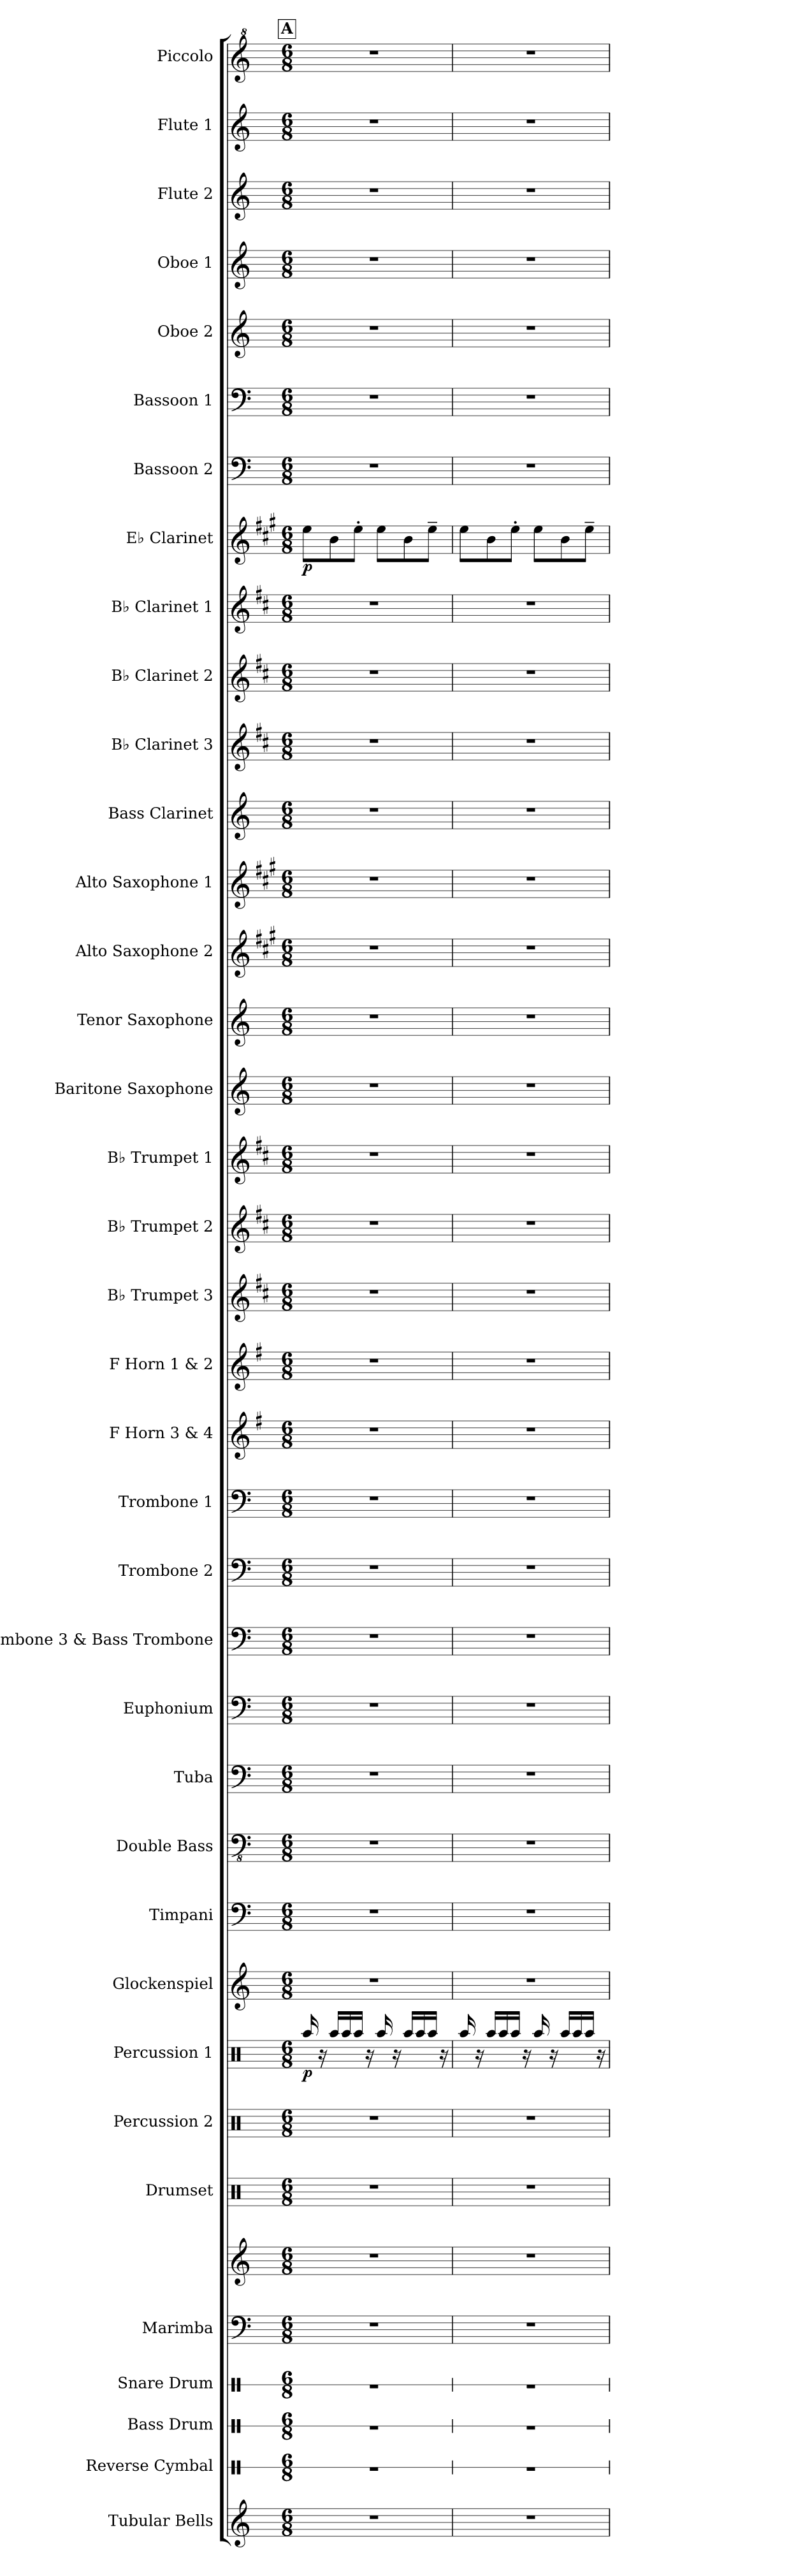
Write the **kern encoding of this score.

**kern	**kern	**kern	**kern	**kern	**kern	**kern	**kern	**kern	**dynam	**kern	**kern	**kern	**kern	**kern	**kern	**kern	**kern	**kern	**kern	**kern	**kern	**kern	**kern	**kern	**kern	**kern	**kern	**kern	**kern	**kern	**kern	**dynam	**kern	**kern	**kern	**kern	**kern	**kern	**kern
*part37	*part36	*part35	*part34	*part33	*part33	*part32	*part31	*part30	*part30	*part29	*part28	*part27	*part26	*part25	*part24	*part23	*part22	*part21	*part20	*part19	*part18	*part17	*part16	*part15	*part14	*part13	*part12	*part11	*part10	*part9	*part8	*part8	*part7	*part6	*part5	*part4	*part3	*part2	*part1
*staff38	*staff37	*staff36	*staff35	*staff34	*staff33	*staff32	*staff31	*staff30	*staff30	*staff29	*staff28	*staff27	*staff26	*staff25	*staff24	*staff23	*staff22	*staff21	*staff20	*staff19	*staff18	*staff17	*staff16	*staff15	*staff14	*staff13	*staff12	*staff11	*staff10	*staff9	*staff8	*staff8	*staff7	*staff6	*staff5	*staff4	*staff3	*staff2	*staff1
*I"Tubular Bells	*I"Reverse Cymbal	*I"Bass Drum	*I"Snare Drum	*I"Marimba	*	*I"Drumset	*I"Percussion 2	*I"Percussion 1	*	*I"Glockenspiel	*I"Timpani	*I"Double Bass	*I"Tuba	*I"Euphonium	*I"Trombone 3 &amp; Bass Trombone	*I"Trombone 2	*I"Trombone 1	*I"F Horn 3 &amp; 4	*I"F Horn 1 &amp; 2	*I"B♭ Trumpet 3	*I"B♭ Trumpet 2	*I"B♭ Trumpet 1	*I"Baritone Saxophone	*I"Tenor Saxophone	*I"Alto Saxophone 2	*I"Alto Saxophone 1	*I"Bass Clarinet	*I"B♭ Clarinet 3	*I"B♭ Clarinet 2	*I"B♭ Clarinet 1	*I"E♭ Clarinet	*	*I"Bassoon 2	*I"Bassoon 1	*I"Oboe 2	*I"Oboe 1	*I"Flute 2	*I"Flute 1	*I"Piccolo
*I'Tu. Be.	*I'R. Cym.	*I'B. Dr.	*I'Sn. Dr.	*I'Mrm.	*	*I'Drs.	*I'Perc. 2	*I'Perc. 1	*	*I'Glk.	*I'Timp.	*I'Db.	*I'Tba.	*I'Euph.	*I'Tbn. 3 B. Tbn.	*I'Tbn. 2	*I'Tbn. 1	*I'F Hn. 3 4	*I'F Hn. 1 2	*I'B♭ Tpt. 3	*I'B♭ Tpt. 2	*I'B♭ Tpt. 1	*I'Bar. Sax.	*I'T. Sax.	*I'A. Sax. 2	*I'A. Sax. 1	*I'B. Cl.	*I'B♭ Cl. 3	*I'B♭ Cl. 2	*I'B♭ Cl. 1	*I'E♭ Cl.	*	*I'Bsn. 2	*I'Bsn. 1	*I'Ob. 2	*I'Ob. 1	*I'Fl. 2	*I'Fl. 1	*I'Picc.
*	*stria1	*stria1	*stria1	*	*	*	*	*	*	*	*	*	*	*	*	*	*	*	*	*	*	*	*	*	*	*	*	*	*	*	*	*	*	*	*	*	*	*	*
*clefG2	*clefX	*clefX	*clefX	*clefF4	*clefG2	*clefX	*clefX	*clefX	*	*clefG2	*clefF4	*clefFv4	*clefF4	*clefF4	*clefF4	*clefF4	*clefF4	*clefG2	*clefG2	*clefG2	*clefG2	*clefG2	*clefG2	*clefG2	*clefG2	*clefG2	*clefG2	*clefG2	*clefG2	*clefG2	*clefG2	*	*clefF4	*clefF4	*clefG2	*clefG2	*clefG2	*clefG2	*clefG^2
*	*	*	*	*	*	*	*	*	*	*ITrd-14c-24	*	*	*	*	*	*	*	*ITrd4c7	*ITrd4c7	*ITrd1c2	*ITrd1c2	*ITrd1c2	*ITrd12c21	*ITrd8c14	*ITrd5c9	*ITrd5c9	*ITrd8c14	*ITrd1c2	*ITrd1c2	*ITrd1c2	*ITrd-2c-3	*	*	*	*	*	*	*	*ITrd-7c-12
*k[]	*k[]	*k[]	*k[]	*k[]	*k[]	*k[]	*k[]	*k[]	*	*k[]	*k[]	*k[]	*k[]	*k[]	*k[]	*k[]	*k[]	*k[]	*k[]	*k[]	*k[]	*k[]	*k[]	*k[]	*k[]	*k[]	*k[]	*k[]	*k[]	*k[]	*k[]	*	*k[]	*k[]	*k[]	*k[]	*k[]	*k[]	*k[]
*M6/8	*M6/8	*M6/8	*M6/8	*M6/8	*M6/8	*M6/8	*M6/8	*M6/8	*	*M6/8	*M6/8	*M6/8	*M6/8	*M6/8	*M6/8	*M6/8	*M6/8	*M6/8	*M6/8	*M6/8	*M6/8	*M6/8	*M6/8	*M6/8	*M6/8	*M6/8	*M6/8	*M6/8	*M6/8	*M6/8	*M6/8	*	*M6/8	*M6/8	*M6/8	*M6/8	*M6/8	*M6/8	*M6/8
*MM191	*MM191	*MM191	*MM191	*MM191	*MM191	*MM191	*MM191	*MM191	*	*MM191	*MM191	*MM191	*MM191	*MM191	*MM191	*MM191	*MM191	*MM191	*MM191	*MM191	*MM191	*MM191	*MM191	*MM191	*MM191	*MM191	*MM191	*MM191	*MM191	*MM191	*MM191	*	*MM191	*MM191	*MM191	*MM191	*MM191	*MM191	*MM191
!!LO:REH:place=s1:a:B:fs=14:t=A
=1	=1	=1	=1	=1	=1	=1	=1	=1	=1	=1	=1	=1	=1	=1	=1	=1	=1	=1	=1	=1	=1	=1	=1	=1	=1	=1	=1	=1	=1	=1	=1	=1	=1	=1	=1	=1	=1	=1	=1
!	!	!	!	!	!	!	!	!	!LO:DY:b	!	!	!	!	!	!	!	!	!	!	!	!	!	!	!	!	!	!	!	!	!	!	!LO:DY:b	!	!	!	!	!	!	!
2.r	2.r	2.r	2.r	2.r	2.r	2.r	2.r	16Raa/	p	2.r	2.r	2.r	2.r	2.r	2.r	2.r	2.r	2.r	2.r	2.r	2.r	2.r	2.r	2.r	2.r	2.r	2.r	2.r	2.r	2.r	8gg\L	p	2.r	2.r	2.r	2.r	2.r	2.r	2.r
.	.	.	.	.	.	.	.	16r	.	.	.	.	.	.	.	.	.	.	.	.	.	.	.	.	.	.	.	.	.	.	.	.	.	.	.	.	.	.	.
.	.	.	.	.	.	.	.	16Raa/LL	.	.	.	.	.	.	.	.	.	.	.	.	.	.	.	.	.	.	.	.	.	.	8dd\	.	.	.	.	.	.	.	.
.	.	.	.	.	.	.	.	16Raa/	.	.	.	.	.	.	.	.	.	.	.	.	.	.	.	.	.	.	.	.	.	.	.	.	.	.	.	.	.	.	.
.	.	.	.	.	.	.	.	16Raa/JJ	.	.	.	.	.	.	.	.	.	.	.	.	.	.	.	.	.	.	.	.	.	.	8gg'\J	.	.	.	.	.	.	.	.
.	.	.	.	.	.	.	.	16r	.	.	.	.	.	.	.	.	.	.	.	.	.	.	.	.	.	.	.	.	.	.	.	.	.	.	.	.	.	.	.
.	.	.	.	.	.	.	.	16Raa/	.	.	.	.	.	.	.	.	.	.	.	.	.	.	.	.	.	.	.	.	.	.	8gg\L	.	.	.	.	.	.	.	.
.	.	.	.	.	.	.	.	16r	.	.	.	.	.	.	.	.	.	.	.	.	.	.	.	.	.	.	.	.	.	.	.	.	.	.	.	.	.	.	.
.	.	.	.	.	.	.	.	16Raa/LL	.	.	.	.	.	.	.	.	.	.	.	.	.	.	.	.	.	.	.	.	.	.	8dd\	.	.	.	.	.	.	.	.
.	.	.	.	.	.	.	.	16Raa/	.	.	.	.	.	.	.	.	.	.	.	.	.	.	.	.	.	.	.	.	.	.	.	.	.	.	.	.	.	.	.
.	.	.	.	.	.	.	.	16Raa/JJ	.	.	.	.	.	.	.	.	.	.	.	.	.	.	.	.	.	.	.	.	.	.	8gg~\J	.	.	.	.	.	.	.	.
.	.	.	.	.	.	.	.	16r	.	.	.	.	.	.	.	.	.	.	.	.	.	.	.	.	.	.	.	.	.	.	.	.	.	.	.	.	.	.	.
=2	=2	=2	=2	=2	=2	=2	=2	=2	=2	=2	=2	=2	=2	=2	=2	=2	=2	=2	=2	=2	=2	=2	=2	=2	=2	=2	=2	=2	=2	=2	=2	=2	=2	=2	=2	=2	=2	=2	=2
2.r	2.r	2.r	2.r	2.r	2.r	2.r	2.r	16Raa/	.	2.r	2.r	2.r	2.r	2.r	2.r	2.r	2.r	2.r	2.r	2.r	2.r	2.r	2.r	2.r	2.r	2.r	2.r	2.r	2.r	2.r	8gg\L	.	2.r	2.r	2.r	2.r	2.r	2.r	2.r
.	.	.	.	.	.	.	.	16r	.	.	.	.	.	.	.	.	.	.	.	.	.	.	.	.	.	.	.	.	.	.	.	.	.	.	.	.	.	.	.
.	.	.	.	.	.	.	.	16Raa/LL	.	.	.	.	.	.	.	.	.	.	.	.	.	.	.	.	.	.	.	.	.	.	8dd\	.	.	.	.	.	.	.	.
.	.	.	.	.	.	.	.	16Raa/	.	.	.	.	.	.	.	.	.	.	.	.	.	.	.	.	.	.	.	.	.	.	.	.	.	.	.	.	.	.	.
.	.	.	.	.	.	.	.	16Raa/JJ	.	.	.	.	.	.	.	.	.	.	.	.	.	.	.	.	.	.	.	.	.	.	8gg'\J	.	.	.	.	.	.	.	.
.	.	.	.	.	.	.	.	16r	.	.	.	.	.	.	.	.	.	.	.	.	.	.	.	.	.	.	.	.	.	.	.	.	.	.	.	.	.	.	.
.	.	.	.	.	.	.	.	16Raa/	.	.	.	.	.	.	.	.	.	.	.	.	.	.	.	.	.	.	.	.	.	.	8gg\L	.	.	.	.	.	.	.	.
.	.	.	.	.	.	.	.	16r	.	.	.	.	.	.	.	.	.	.	.	.	.	.	.	.	.	.	.	.	.	.	.	.	.	.	.	.	.	.	.
.	.	.	.	.	.	.	.	16Raa/LL	.	.	.	.	.	.	.	.	.	.	.	.	.	.	.	.	.	.	.	.	.	.	8dd\	.	.	.	.	.	.	.	.
.	.	.	.	.	.	.	.	16Raa/	.	.	.	.	.	.	.	.	.	.	.	.	.	.	.	.	.	.	.	.	.	.	.	.	.	.	.	.	.	.	.
.	.	.	.	.	.	.	.	16Raa/JJ	.	.	.	.	.	.	.	.	.	.	.	.	.	.	.	.	.	.	.	.	.	.	8gg~\J	.	.	.	.	.	.	.	.
.	.	.	.	.	.	.	.	16r	.	.	.	.	.	.	.	.	.	.	.	.	.	.	.	.	.	.	.	.	.	.	.	.	.	.	.	.	.	.	.
=	=	=	=	=	=	=	=	=	=	=	=	=	=	=	=	=	=	=	=	=	=	=	=	=	=	=	=	=	=	=	=	=	=	=	=	=	=	=	=
*-	*-	*-	*-	*-	*-	*-	*-	*-	*-	*-	*-	*-	*-	*-	*-	*-	*-	*-	*-	*-	*-	*-	*-	*-	*-	*-	*-	*-	*-	*-	*-	*-	*-	*-	*-	*-	*-	*-	*-
